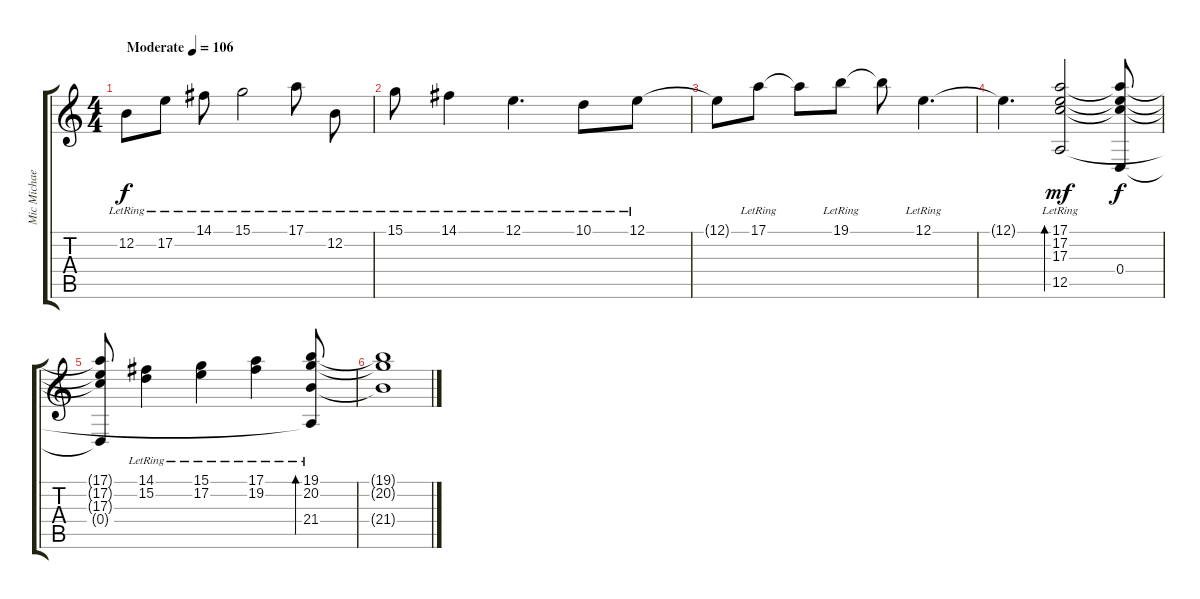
\track ("Mic Michaeli - Piano" "Mic Michae") {instrument electricgrandpiano}
\staff {score tabs}
\tuning (E4 B3 G3 D3 A2 E2) {hide}
\ts (4 4)
\tempo (106 "Moderate")
\clef g2
\ks c
12.2{lr}.8{dy f instrument electricgrandpiano} 17.2{lr}.8 14.1{lr}.8 15.1{lr}.2 17.1{lr}.8 12.2{lr}.8 |
15.1{lr}.8 14.1{lr}.4 12.1{lr}.4{d} 10.1{lr}.8 12.1{lr}.8 |
12.1{t}.8 17.1{lr}.8 17.1{t}.8 19.1{lr}.8 19.1{t}.8 12.1{lr}.4{d} |
12.1{t}.4{d} (17.1{lr} 17.2{lr} 17.3 12.5).2{bd 240 dy mf} (17.1{t} 17.2{t} 17.3{t} 0.4).8{dy f} |
(17.1{t} 17.2{t} 17.3{t} 0.4{t}).8 (14.1{lr} 15.2{lr}).4 (15.1{lr} 17.2{lr}).4 (17.1{lr} 19.2{lr}).4 (19.1{lr} 20.2 21.4 12.5{t}).8{bd 240} |
(19.1{t} 20.2{t} 21.4{t}).1
